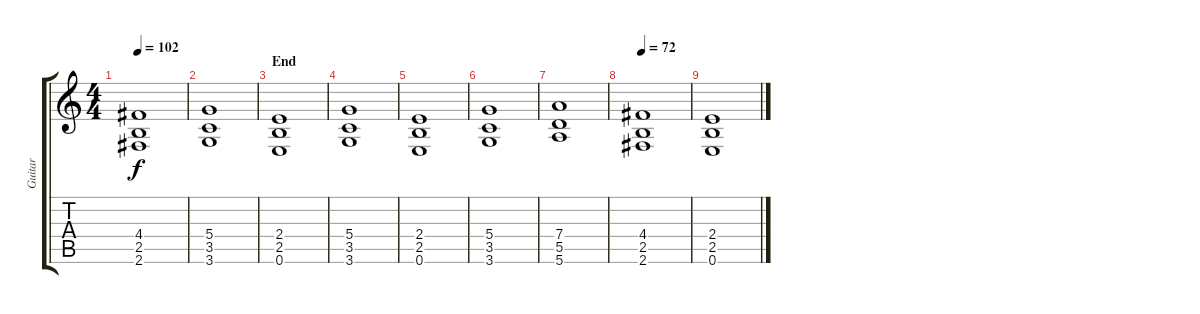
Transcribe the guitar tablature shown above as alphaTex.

\track ("Guitar" "Guitar") {instrument acousticguitarnylon}
\staff {score tabs}
\tuning (E4 B3 G3 D3 A2 E2) {hide}
\ts (4 4)
\tempo 102
\clef g2
\ks c
(4.4 2.5 2.6).1{dy f instrument distortionguitar} |
(5.4 3.5 3.6).1{instrument distortionguitar} |
\section ("" "End")
(2.4 2.5 0.6).1{instrument distortionguitar} |
(5.4 3.5 3.6).1{instrument distortionguitar} |
(2.4 2.5 0.6).1{instrument distortionguitar} |
(5.4 3.5 3.6).1{instrument distortionguitar} |
(7.4 5.5 5.6).1{instrument distortionguitar} |
\tempo 72
(4.4 2.5 2.6).1{instrument distortionguitar} |
(2.4 2.5 0.6).1{instrument distortionguitar}
